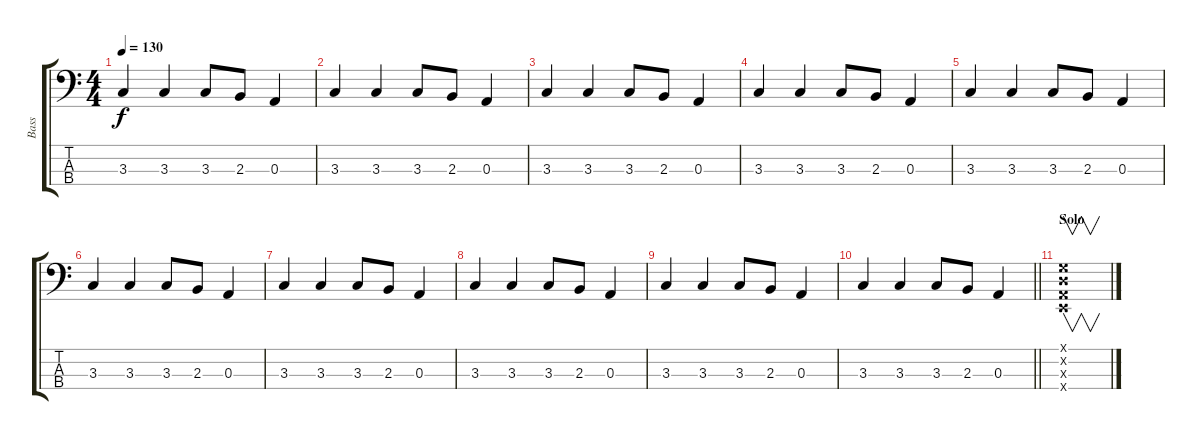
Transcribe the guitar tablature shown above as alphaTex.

\track ("Bass" "Bass") {instrument electricbasspick}
\staff {score tabs}
\tuning (G2 D2 A1 E1) {hide}
\ts (4 4)
\tempo 130
\clef f4
\ks c
3.3.4{dy f} 3.3.4 3.3.8 2.3.8 0.3.4 |
3.3.4 3.3.4 3.3.8 2.3.8 0.3.4 |
3.3.4 3.3.4 3.3.8 2.3.8 0.3.4 |
3.3.4 3.3.4 3.3.8 2.3.8 0.3.4 |
3.3.4 3.3.4 3.3.8 2.3.8 0.3.4 |
3.3.4 3.3.4 3.3.8 2.3.8 0.3.4 |
3.3.4 3.3.4 3.3.8 2.3.8 0.3.4 |
3.3.4 3.3.4 3.3.8 2.3.8 0.3.4 |
3.3.4 3.3.4 3.3.8 2.3.8 0.3.4 |
\barLineRight lightlight
3.3.4 3.3.4 3.3.8 2.3.8 0.3.4 |
\section ("" "Solo")
(0.1{x} 0.2{x} 0.3{x} 0.4{x}).1{v}
